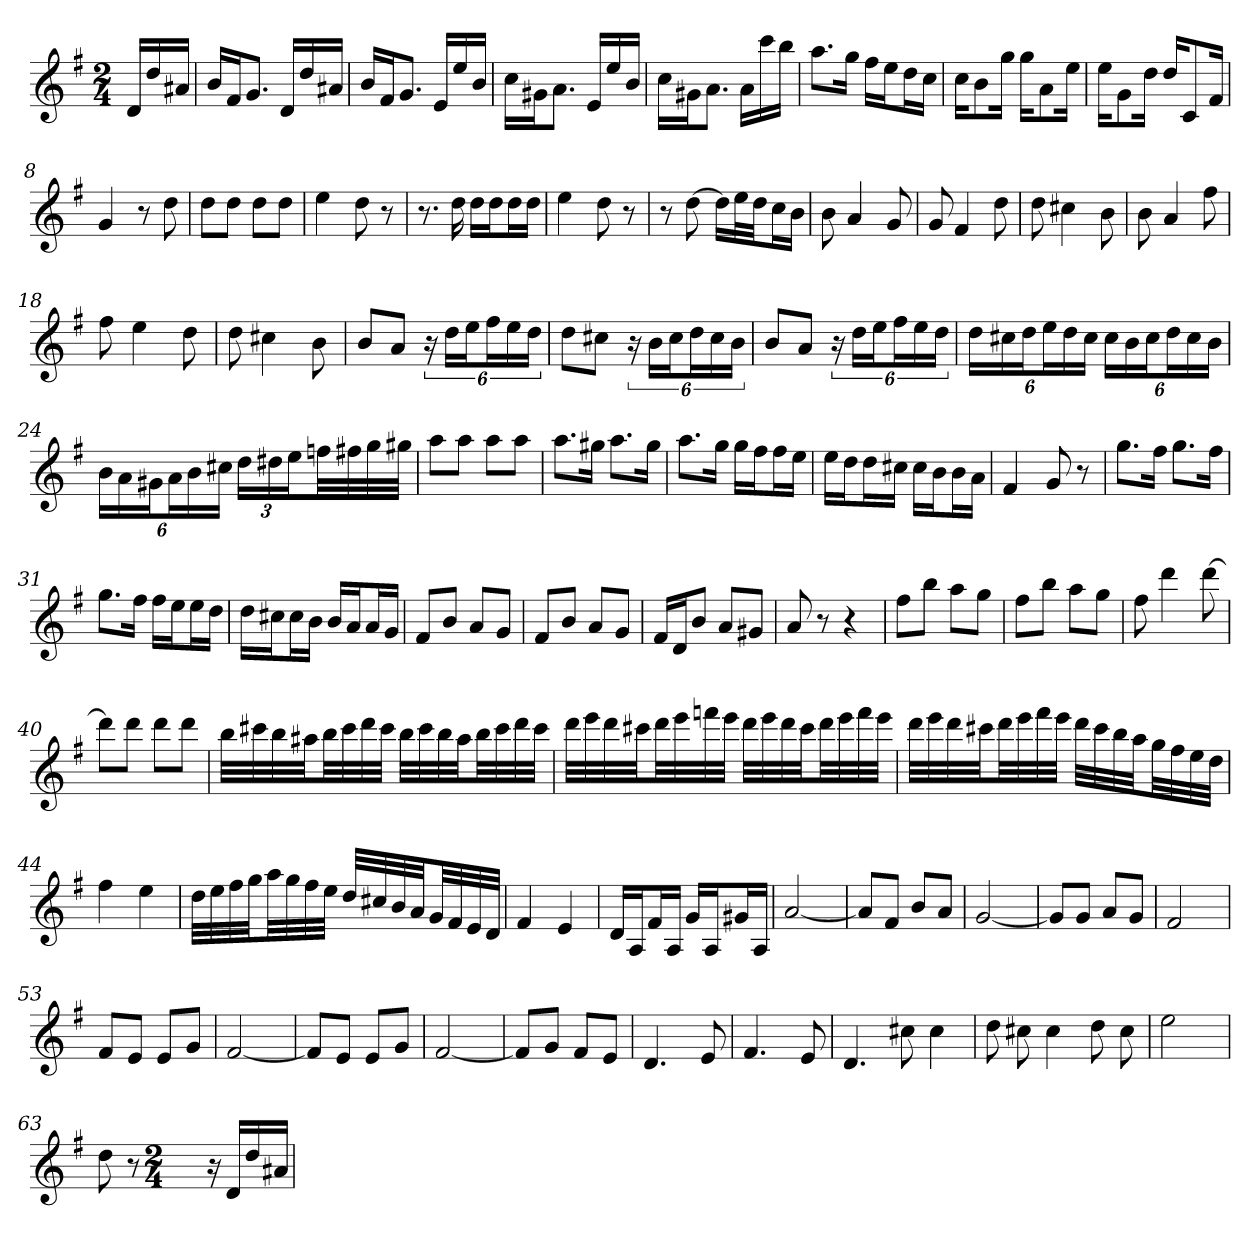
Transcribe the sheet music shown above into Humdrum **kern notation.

**kern
*part1
*staff1
*clefG2
*k[f#]
*G:
*M2/4
*MM104
=
16d/LL
16dd/
16a#X/JJ
=1
16b/LL
16f#/J
8.g/J
16d/LL
16dd/
16a#X/JJ
=2
16b/LL
16f#/J
8.g/J
16e/LL
16ee/
16b/JJ
=3
16cc\LL
16g#X\J
8.a\J
16e/LL
16ee/
16b/JJ
=4
16cc\LL
16g#X\J
8.a\J
16a\LL
16ccc\
16bb\JJ
=5
8.aa\L
16gg\Jk
16ff#\LL
16ee\J
16dd\L
16cc\JJ
=6
16cc\KL
8b\
16gg\Jk
16gg\KL
8a\
16ee\Jk
=7
16ee\KL
8g\
16dd\Jk
16dd/KL
8c/
16f#/Jk
=8
4g
8r
8dd
=9
8dd\L
8dd\J
8dd\L
8dd\J
=10
4ee
8dd
8r
=11
8.r
16dd
16dd\LL
16dd\J
16dd\L
16dd\JJ
=12
4ee
8dd
8r
=13
8r
[8dd
16dd\LL]
32ee\L
32dd\JJ
16cc\L
16b\JJ
=14
8b
4a
8g
=15
8g
4f#
8dd
=16
8dd
4cc#X
8b
=17
8b
4a
8ff#
=18
8ff#
4ee
8dd
=19
8dd
4cc#X
8b
=20
8b/L
8a/J
24r
24dd\LL
24ee\J
24ff#\L
24ee\
24dd\JJ
=21
8dd\L
8cc#X\J
24r
24b\LL
24cc#\J
24dd\L
24cc#\
24b\JJ
=22
8b/L
8a/J
24r
24dd\LL
24ee\J
24ff#\L
24ee\
24dd\JJ
=23
24dd\LL
24cc#X\
24dd\J
24ee\L
24dd\
24cc#\JJ
24cc#\LL
24b\
24cc#\J
24dd\L
24cc#\
24b\JJ
=24
24b\LL
24a\
24g#X\J
24a\L
24b\
24cc#X\JJ
24dd\LL
24dd#X\
24ee\J
32ffn\LL
32ff#X\
32gg\
32gg#X\JJJ
=25
8aa\L
8aa\J
8aa\L
8aa\J
=26
8.aa\L
16gg#X\Jk
8.aa\L
16gg#\Jk
=27
8.aa\L
16gg\Jk
16gg\LL
16ff#\J
16ff#\L
16ee\JJ
=28
16ee\LL
16dd\J
16dd\L
16cc#X\JJ
16cc#\LL
16b\J
16b\L
16a\JJ
=29
4f#
8g
8r
=30
8.gg\L
16ff#\Jk
8.gg\L
16ff#\Jk
=31
8.gg\L
16ff#\Jk
16ff#\LL
16ee\J
16ee\L
16dd\JJ
=32
16dd\LL
16cc#X\J
16cc#\L
16b\JJ
16b/LL
16a/J
16a/L
16g/JJ
=33
8f#/L
8b/J
8a/L
8g/J
=34
8f#/L
8b/J
8a/L
8g/J
=35
16f#/LL
16d/J
8b/J
8a/L
8g#X/J
=36
8a
8r
4r
=37
8ff#\L
8bb\J
8aa\L
8gg\J
=38
8ff#\L
8bb\J
8aa\L
8gg\J
=39
8ff#
4ddd
[8ddd
=40
8ddd\L]
8ddd\J
8ddd\L
8ddd\J
=41
32bb\LLL
32ccc#X\
32bb\
32aa#X\JJ
32bb\LL
32ccc#\
32ddd\
32ccc#\JJJ
32bb\LLL
32ccc#\
32bb\
32aa#\JJ
32bb\LL
32ccc#\
32ddd\
32ccc#\JJJ
=42
32ddd\LLL
32eee\
32ddd\
32ccc#X\JJ
32ddd\LL
32eee\
32fffn\
32eee\JJJ
32ddd\LLL
32eee\
32ddd\
32ccc#\JJ
32ddd\LL
32eee\
32fff\
32eee\JJJ
=43
32ddd\LLL
32eee\
32ddd\
32ccc#X\JJ
32ddd\LL
32eee\
32fff#\
32eee\JJJ
32ddd\LLL
32ccc#\
32bb\
32aa\JJ
32gg\LL
32ff#\
32ee\
32dd\JJJ
=44
4ff#
4ee
=45
32dd\LLL
32ee\
32ff#\
32gg\JJ
32aa\LL
32gg\
32ff#\
32ee\JJJ
32dd/LLL
32cc#X/
32b/
32a/JJ
32g/LL
32f#/
32e/
32d/JJJ
=46
4f#
4e
=47
16d/LL
16A/J
16f#/L
16A/JJ
16g/LL
16A/J
16g#X/L
16A/JJ
=48
[2a
=49
8a/L]
8f#/J
8b/L
8a/J
=50
[2g
=51
8g/L]
8g/J
8a/L
8g/J
=52
2f#
=53
8f#/L
8e/J
8e/L
8g/J
=54
[2f#
=55
8f#/L]
8e/J
8e/L
8g/J
=56
[2f#
=57
8f#/L]
8g/J
8f#/L
8e/J
=58
4.d
8e
=59
4.f#
8e
=60
4.d
8cc#X
4cc#
=61
8dd
8cc#X
4cc#
8dd
8cc#
=62
2ee
=63
8dd
8r
*M2/4
16r
16d/LL
16dd/
16a#X/JJ
=
*-
